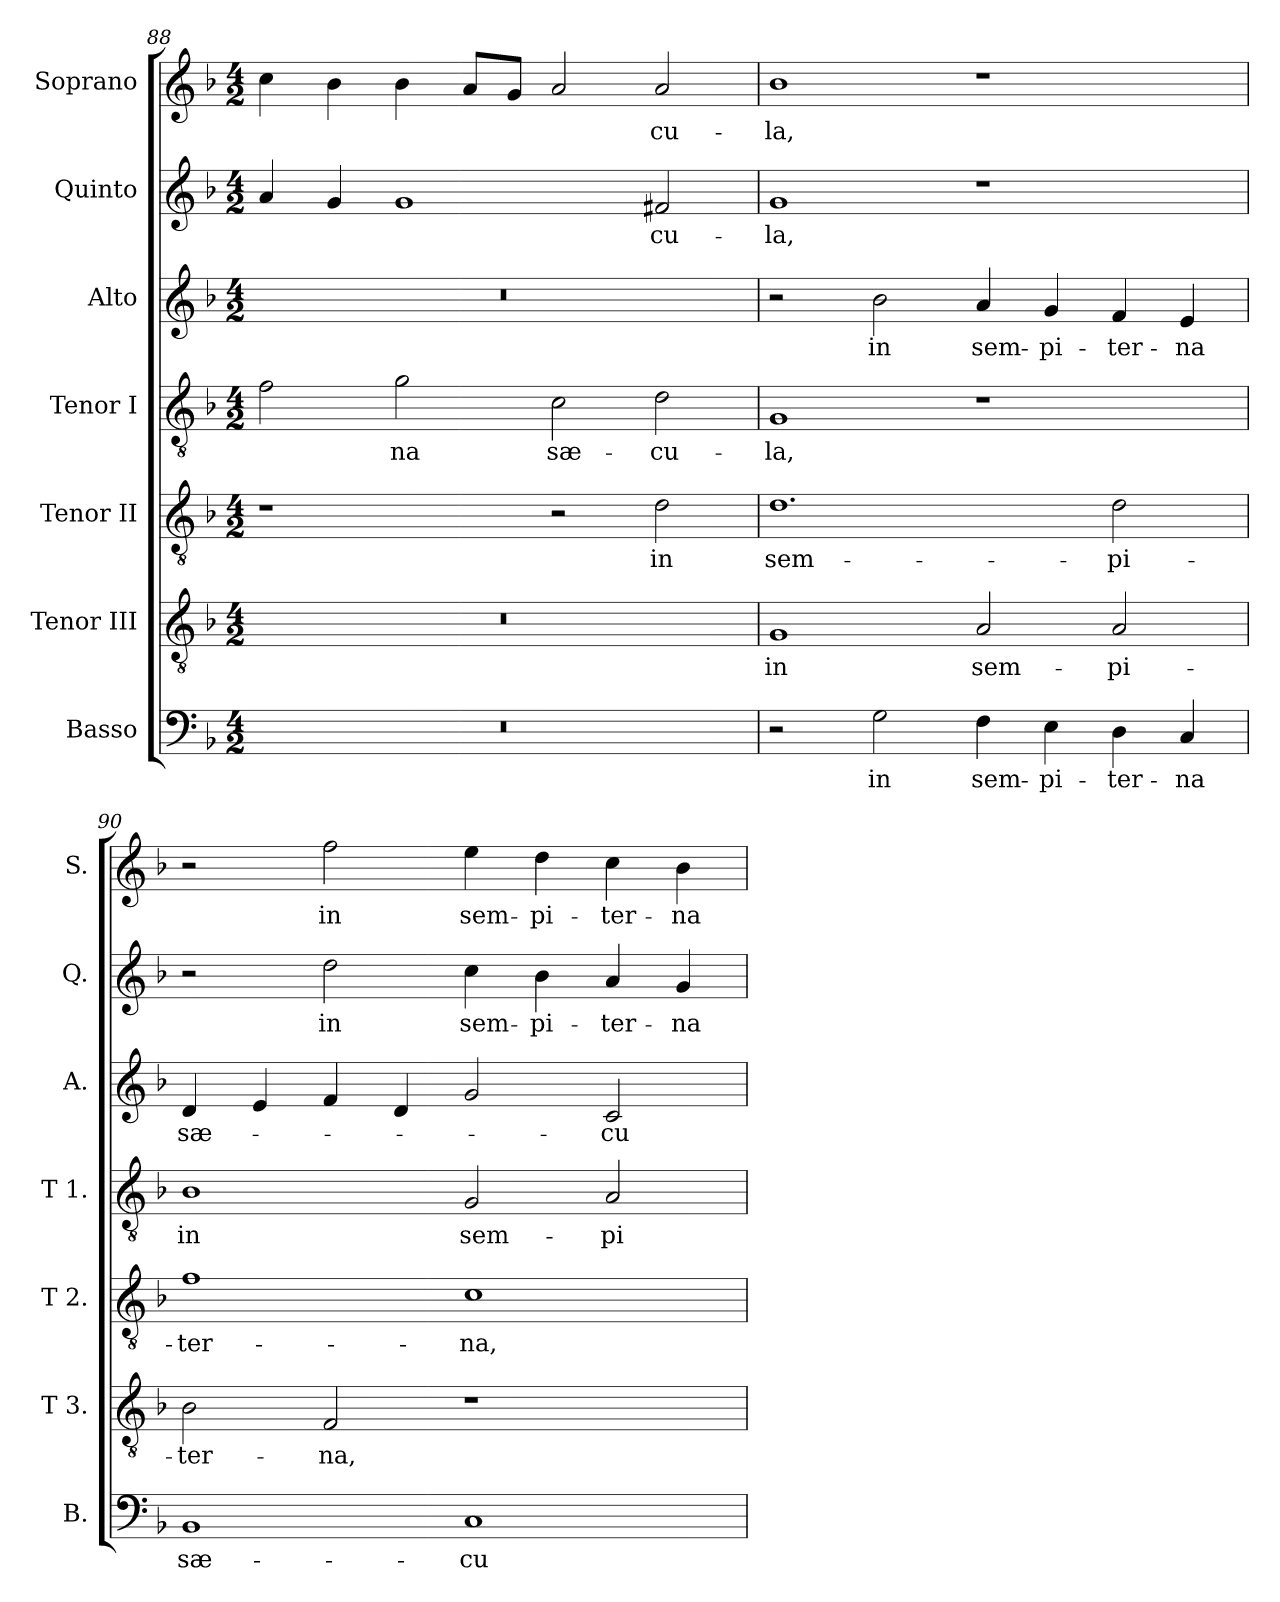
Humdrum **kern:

**kern	**text	**kern	**text	**kern	**text	**kern	**text	**kern	**text	**kern	**text	**kern	**text
*part7	*part7	*part6	*part6	*part5	*part5	*part4	*part4	*part3	*part3	*part2	*part2	*part1	*part1
*staff7	*staff7	*staff6	*staff6	*staff5	*staff5	*staff4	*staff4	*staff3	*staff3	*staff2	*staff2	*staff1	*staff1
*I"Basso	*	*I"Tenor III	*	*I"Tenor II	*	*I"Tenor I	*	*I"Alto	*	*I"Quinto	*	*I"Soprano	*
*I'B.	*	*I'T 3.	*	*I'T 2.	*	*I'T 1.	*	*I'A.	*	*I'Q.	*	*I'S.	*
*clefF4	*	*clefGv2	*	*clefGv2	*	*clefGv2	*	*clefG2	*	*clefG2	*	*clefG2	*
*	*	*ITrd7c12	*	*ITrd7c12	*	*ITrd7c12	*	*	*	*	*	*	*
*k[b-]	*	*k[b-]	*	*k[b-]	*	*k[b-]	*	*k[b-]	*	*k[b-]	*	*k[b-]	*
*F:	*	*F:	*	*F:	*	*F:	*	*F:	*	*F:	*	*F:	*
*M4/2	*	*M4/2	*	*M4/2	*	*M4/2	*	*M4/2	*	*M4/2	*	*M4/2	*
=88	=88	=88	=88	=88	=88	=88	=88	=88	=88	=88	=88	=88	=88
!LO:N:vis=1	!	!LO:N:vis=1	!	!	!	!	!	!LO:N:vis=1	!	!	!	!	!
0r	.	0r	.	1r	.	2Fi\	.	0r	.	4ai/	.	4cci\	.
.	.	.	.	.	.	.	.	.	.	4gi/	.	4b-i\	.
!	!	!	!	!	!	!	!LO:LY:b:color=#000000	!	!	!	!	!	!
.	.	.	.	.	.	2Gi\	-na	.	.	1gi	.	4b-i\	.
.	.	.	.	.	.	.	.	.	.	.	.	8ai/L	.
.	.	.	.	.	.	.	.	.	.	.	.	8gi/J	.
!	!	!	!	!	!	!	!LO:LY:b:color=#000000	!	!	!	!	!	!
.	.	.	.	2r	.	2Ci\	sæ-	.	.	.	.	2ai/	.
!	!	!	!	!	!LO:LY:b:color=#000000	!	!	!	!	!	!	!	!
!	!	!	!	!	!	!	!LO:LY:b:color=#000000	!	!	!	!	!	!
!	!	!	!	!	!	!	!	!	!	!	!LO:LY:b:color=#000000	!	!
!	!	!	!	!	!	!	!	!	!	!	!	!	!LO:LY:b:color=#000000
.	.	.	.	2Di\	in	2Di\	-cu-	.	.	2f#Xi/	-cu-	2ai/	-cu-
=89	=89	=89	=89	=89	=89	=89	=89	=89	=89	=89	=89	=89	=89
!	!	!	!LO:LY:b:color=#000000	!	!	!	!	!	!	!	!	!	!
!	!	!	!	!	!LO:LY:b:color=#000000	!	!	!	!	!	!	!	!
!	!	!	!	!	!	!	!LO:LY:b:color=#000000	!	!	!	!	!	!
!	!	!	!	!	!	!	!	!	!	!	!LO:LY:b:color=#000000	!	!
!	!	!	!	!	!	!	!	!	!	!	!	!	!LO:LY:b:color=#000000
2r	.	1GGi	in	1.Di	sem-	1GGi	-la,	2r	.	1gi	-la,	1b-i	-la,
!	!LO:LY:b:color=#000000	!	!	!	!	!	!	!	!	!	!	!	!
!	!	!	!	!	!	!	!	!	!LO:LY:b:color=#000000	!	!	!	!
2Gi\	in	.	.	.	.	.	.	2b-i\	in	.	.	.	.
!	!LO:LY:b:color=#000000	!	!	!	!	!	!	!	!	!	!	!	!
!	!	!	!LO:LY:b:color=#000000	!	!	!	!	!	!	!	!	!	!
!	!	!	!	!	!	!	!	!	!LO:LY:b:color=#000000	!	!	!	!
4Fi\	sem-	2AAi/	sem-	.	.	1r	.	4ai/	sem-	1r	.	1r	.
!	!LO:LY:b:color=#000000	!	!	!	!	!	!	!	!	!	!	!	!
!	!	!	!	!	!	!	!	!	!LO:LY:b:color=#000000	!	!	!	!
4Ei\	-pi-	.	.	.	.	.	.	4gi/	-pi-	.	.	.	.
!	!LO:LY:b:color=#000000	!	!	!	!	!	!	!	!	!	!	!	!
!	!	!	!LO:LY:b:color=#000000	!	!	!	!	!	!	!	!	!	!
!	!	!	!	!	!LO:LY:b:color=#000000	!	!	!	!	!	!	!	!
!	!	!	!	!	!	!	!	!	!LO:LY:b:color=#000000	!	!	!	!
4Di\	-ter-	2AAi/	-pi-	2Di\	-pi-	.	.	4fi/	-ter-	.	.	.	.
!	!LO:LY:b:color=#000000	!	!	!	!	!	!	!	!	!	!	!	!
!	!	!	!	!	!	!	!	!	!LO:LY:b:color=#000000	!	!	!	!
4Ci/	-na	.	.	.	.	.	.	4ei/	-na	.	.	.	.
!!LO:PB:g=z
=90	=90	=90	=90	=90	=90	=90	=90	=90	=90	=90	=90	=90	=90
!	!LO:LY:b:color=#000000	!	!	!	!	!	!	!	!	!	!	!	!
!	!	!	!LO:LY:b:color=#000000	!	!	!	!	!	!	!	!	!	!
!	!	!	!	!	!LO:LY:b:color=#000000	!	!	!	!	!	!	!	!
!	!	!	!	!	!	!	!LO:LY:b:color=#000000	!	!	!	!	!	!
!	!	!	!	!	!	!	!	!	!LO:LY:b:color=#000000	!	!	!	!
1BB-i	sæ-	2BB-i\	-ter-	1Fi	-ter-	1BB-i	in	4di/	sæ-	2r	.	2r	.
.	.	.	.	.	.	.	.	4ei/	.	.	.	.	.
!	!	!	!LO:LY:b:color=#000000	!	!	!	!	!	!	!	!	!	!
!	!	!	!	!	!	!	!	!	!	!	!LO:LY:b:color=#000000	!	!
!	!	!	!	!	!	!	!	!	!	!	!	!	!LO:LY:b:color=#000000
.	.	2FFi/	-na,	.	.	.	.	4fi/	.	2ddi\	in	2ffi\	in
.	.	.	.	.	.	.	.	4di/	.	.	.	.	.
!	!LO:LY:b:color=#000000	!	!	!	!	!	!	!	!	!	!	!	!
!	!	!	!	!	!LO:LY:b:color=#000000	!	!	!	!	!	!	!	!
!	!	!	!	!	!	!	!LO:LY:b:color=#000000	!	!	!	!	!	!
!	!	!	!	!	!	!	!	!	!	!	!LO:LY:b:color=#000000	!	!
!	!	!	!	!	!	!	!	!	!	!	!	!	!LO:LY:b:color=#000000
1Ci	-cu-	1r	.	1Ci	-na,	2GGi/	sem-	2gi/	.	4cci\	sem-	4eei\	sem-
!	!	!	!	!	!	!	!	!	!	!	!LO:LY:b:color=#000000	!	!
!	!	!	!	!	!	!	!	!	!	!	!	!	!LO:LY:b:color=#000000
.	.	.	.	.	.	.	.	.	.	4b-i\	-pi-	4ddi\	-pi-
!	!	!	!	!	!	!	!LO:LY:b:color=#000000	!	!	!	!	!	!
!	!	!	!	!	!	!	!	!	!LO:LY:b:color=#000000	!	!	!	!
!	!	!	!	!	!	!	!	!	!	!	!LO:LY:b:color=#000000	!	!
!	!	!	!	!	!	!	!	!	!	!	!	!	!LO:LY:b:color=#000000
.	.	.	.	.	.	2AAi/	-pi-	2ci/	-cu-	4ai/	-ter-	4cci\	-ter-
!	!	!	!	!	!	!	!	!	!	!	!LO:LY:b:color=#000000	!	!
!	!	!	!	!	!	!	!	!	!	!	!	!	!LO:LY:b:color=#000000
.	.	.	.	.	.	.	.	.	.	4gi/	-na	4b-i\	-na
=	=	=	=	=	=	=	=	=	=	=	=	=	=
*-	*-	*-	*-	*-	*-	*-	*-	*-	*-	*-	*-	*-	*-
